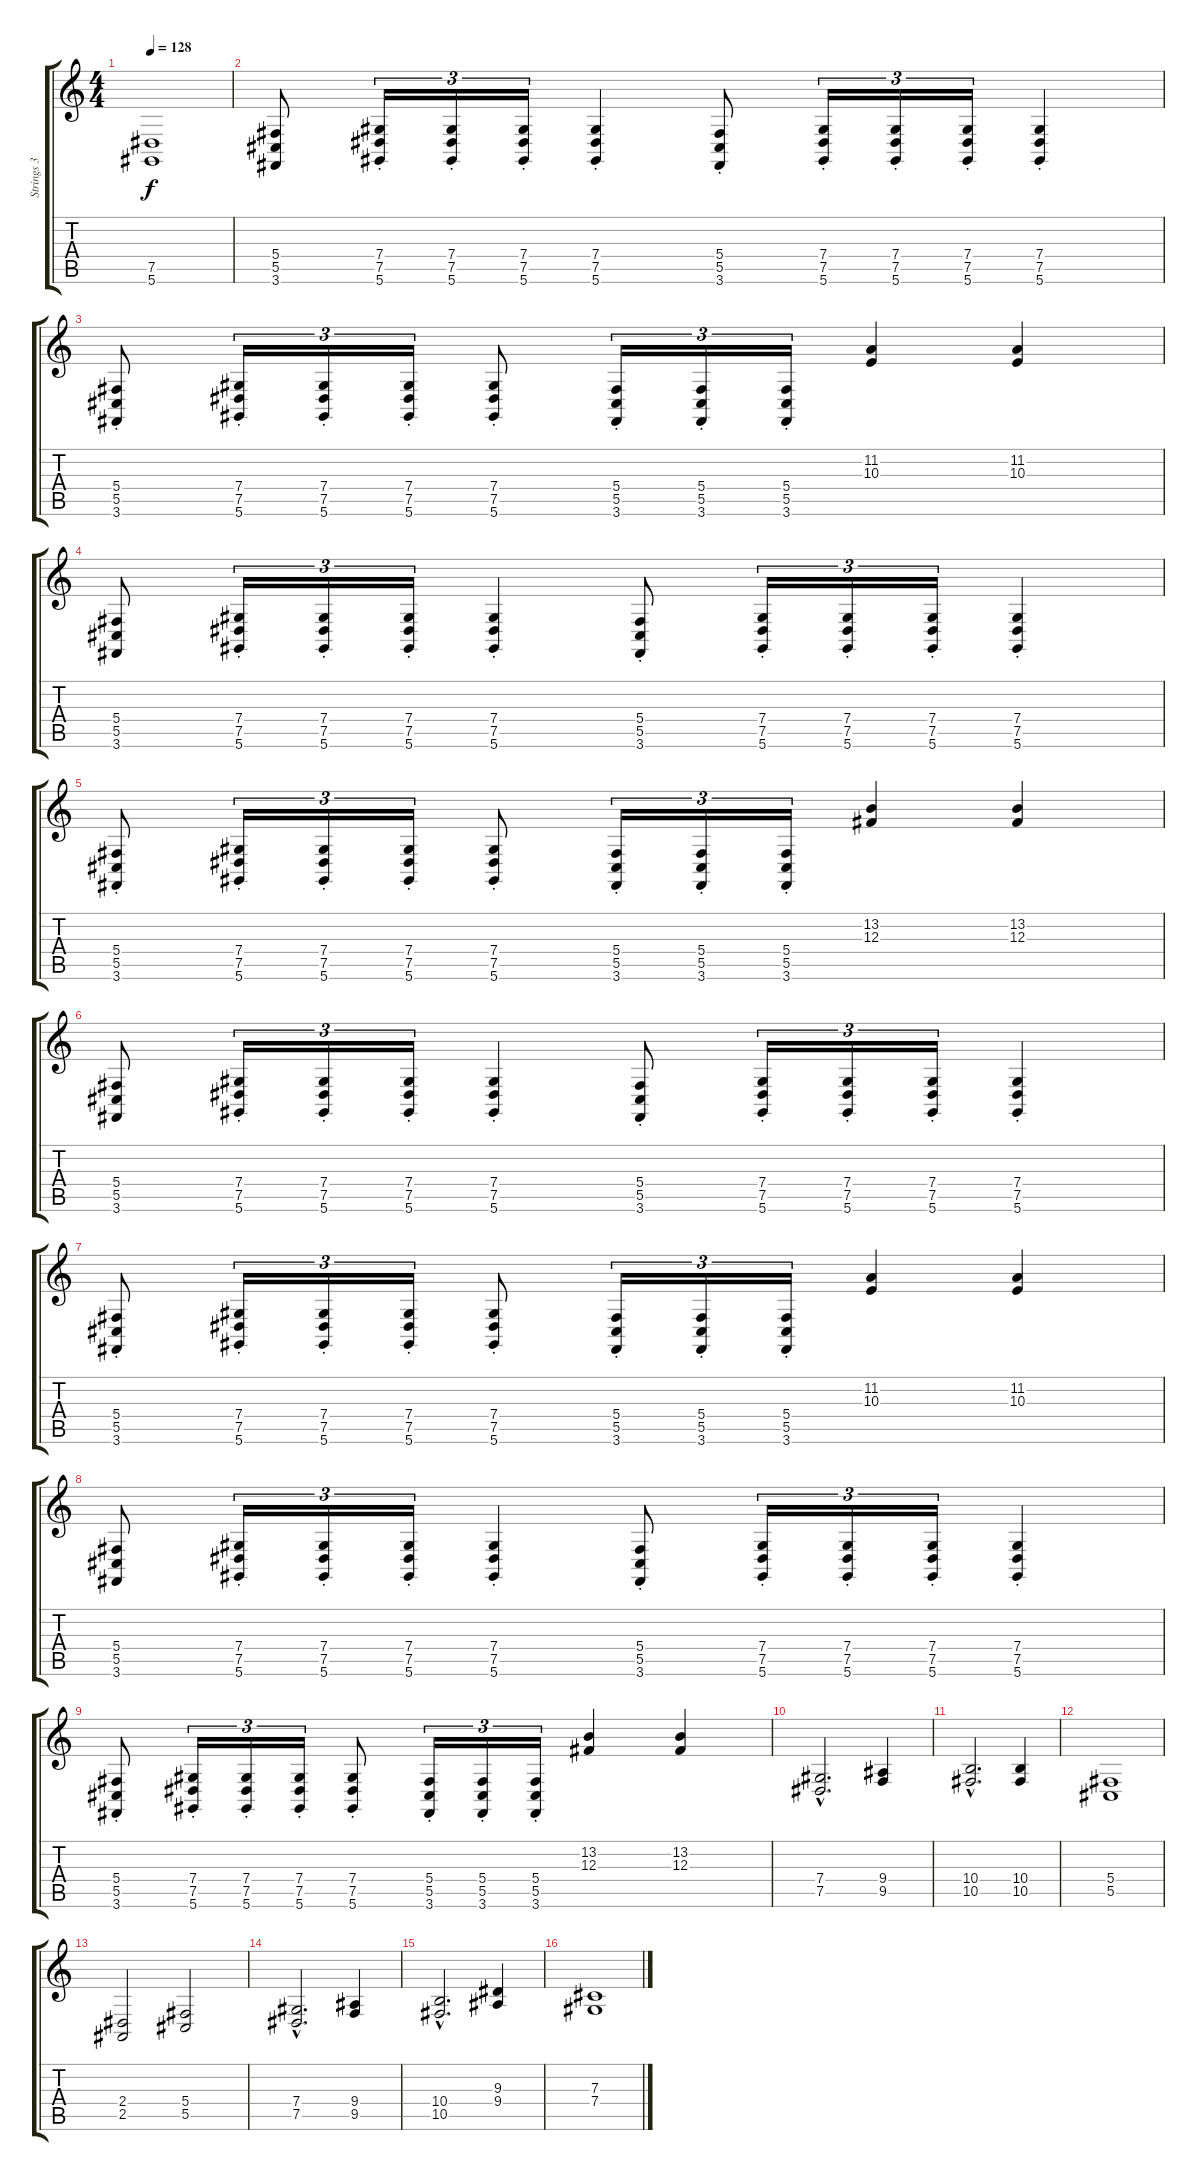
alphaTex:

\track ("Strings 3" "Strings 3") {instrument stringensemble2}
\staff {score tabs}
\tuning (Eb4 Bb3 Gb3 Db3 Ab2 Eb2) {hide}
\ts (4 4)
\tempo 128
\clef g2
\ks c
(7.5{t} 5.6{t}).1{dy f} |
(5.4 5.5 3.6).8{volume 10 balance 8} (7.4{st} 7.5{st} 5.6{st}).16{tu (3 2)} (7.4{st} 7.5{st} 5.6{st}).16{tu (3 2)} (7.4{st} 7.5{st} 5.6{st}).16{tu (3 2)} (7.4{st} 7.5{st} 5.6{st}).4 (5.4{st} 5.5{st} 3.6{st}).8 (7.4{st} 7.5{st} 5.6{st}).16{tu (3 2)} (7.4{st} 7.5{st} 5.6{st}).16{tu (3 2)} (7.4{st} 7.5{st} 5.6{st}).16{tu (3 2)} (7.4{st} 7.5{st} 5.6{st}).4 |
(5.4{st} 5.5{st} 3.6{st}).8 (7.4{st} 7.5{st} 5.6{st}).16{tu (3 2)} (7.4{st} 7.5{st} 5.6{st}).16{tu (3 2)} (7.4{st} 7.5{st} 5.6{st}).16{tu (3 2)} (7.4{st} 7.5{st} 5.6{st}).8 (5.4{st} 5.5{st} 3.6{st}).16{tu (3 2)} (5.4{st} 5.5{st} 3.6{st}).16{tu (3 2)} (5.4{st} 5.5{st} 3.6{st}).16{tu (3 2)} (11.2 10.3).4 (11.2 10.3).4 |
(5.4 5.5 3.6).8 (7.4{st} 7.5{st} 5.6{st}).16{tu (3 2)} (7.4{st} 7.5{st} 5.6{st}).16{tu (3 2)} (7.4{st} 7.5{st} 5.6{st}).16{tu (3 2)} (7.4{st} 7.5{st} 5.6{st}).4 (5.4{st} 5.5{st} 3.6{st}).8 (7.4{st} 7.5{st} 5.6{st}).16{tu (3 2)} (7.4{st} 7.5{st} 5.6{st}).16{tu (3 2)} (7.4{st} 7.5{st} 5.6{st}).16{tu (3 2)} (7.4{st} 7.5{st} 5.6{st}).4 |
(5.4{st} 5.5{st} 3.6{st}).8 (7.4{st} 7.5{st} 5.6{st}).16{tu (3 2)} (7.4{st} 7.5{st} 5.6{st}).16{tu (3 2)} (7.4{st} 7.5{st} 5.6{st}).16{tu (3 2)} (7.4{st} 7.5{st} 5.6{st}).8 (5.4{st} 5.5{st} 3.6{st}).16{tu (3 2)} (5.4{st} 5.5{st} 3.6{st}).16{tu (3 2)} (5.4{st} 5.5{st} 3.6{st}).16{tu (3 2)} (13.2 12.3).4 (13.2 12.3).4 |
(5.4 5.5 3.6).8{volume 10 balance 8} (7.4{st} 7.5{st} 5.6{st}).16{tu (3 2)} (7.4{st} 7.5{st} 5.6{st}).16{tu (3 2)} (7.4{st} 7.5{st} 5.6{st}).16{tu (3 2)} (7.4{st} 7.5{st} 5.6{st}).4 (5.4{st} 5.5{st} 3.6{st}).8 (7.4{st} 7.5{st} 5.6{st}).16{tu (3 2)} (7.4{st} 7.5{st} 5.6{st}).16{tu (3 2)} (7.4{st} 7.5{st} 5.6{st}).16{tu (3 2)} (7.4{st} 7.5{st} 5.6{st}).4 |
(5.4{st} 5.5{st} 3.6{st}).8 (7.4{st} 7.5{st} 5.6{st}).16{tu (3 2)} (7.4{st} 7.5{st} 5.6{st}).16{tu (3 2)} (7.4{st} 7.5{st} 5.6{st}).16{tu (3 2)} (7.4{st} 7.5{st} 5.6{st}).8 (5.4{st} 5.5{st} 3.6{st}).16{tu (3 2)} (5.4{st} 5.5{st} 3.6{st}).16{tu (3 2)} (5.4{st} 5.5{st} 3.6{st}).16{tu (3 2)} (11.2 10.3).4 (11.2 10.3).4 |
(5.4 5.5 3.6).8 (7.4{st} 7.5{st} 5.6{st}).16{tu (3 2)} (7.4{st} 7.5{st} 5.6{st}).16{tu (3 2)} (7.4{st} 7.5{st} 5.6{st}).16{tu (3 2)} (7.4{st} 7.5{st} 5.6{st}).4 (5.4{st} 5.5{st} 3.6{st}).8 (7.4{st} 7.5{st} 5.6{st}).16{tu (3 2)} (7.4{st} 7.5{st} 5.6{st}).16{tu (3 2)} (7.4{st} 7.5{st} 5.6{st}).16{tu (3 2)} (7.4{st} 7.5{st} 5.6{st}).4 |
(5.4{st} 5.5{st} 3.6{st}).8 (7.4{st} 7.5{st} 5.6{st}).16{tu (3 2)} (7.4{st} 7.5{st} 5.6{st}).16{tu (3 2)} (7.4{st} 7.5{st} 5.6{st}).16{tu (3 2)} (7.4{st} 7.5{st} 5.6{st}).8 (5.4{st} 5.5{st} 3.6{st}).16{tu (3 2)} (5.4{st} 5.5{st} 3.6{st}).16{tu (3 2)} (5.4{st} 5.5{st} 3.6{st}).16{tu (3 2)} (13.2 12.3).4 (13.2 12.3).4 |
(7.4{hac} 7.5{hac}).2{d volume 16} (9.4 9.5).4 |
(10.4{hac} 10.5{hac}).2{d} (10.4 10.5).4 |
(5.4 5.5).1 |
(2.4 2.5).2 (5.4 5.5).2 |
(7.4{hac} 7.5{hac}).2{d} (9.4 9.5).4 |
(10.4{hac} 10.5{hac}).2{d} (9.3 9.4).4 |
(7.3 7.4).1
